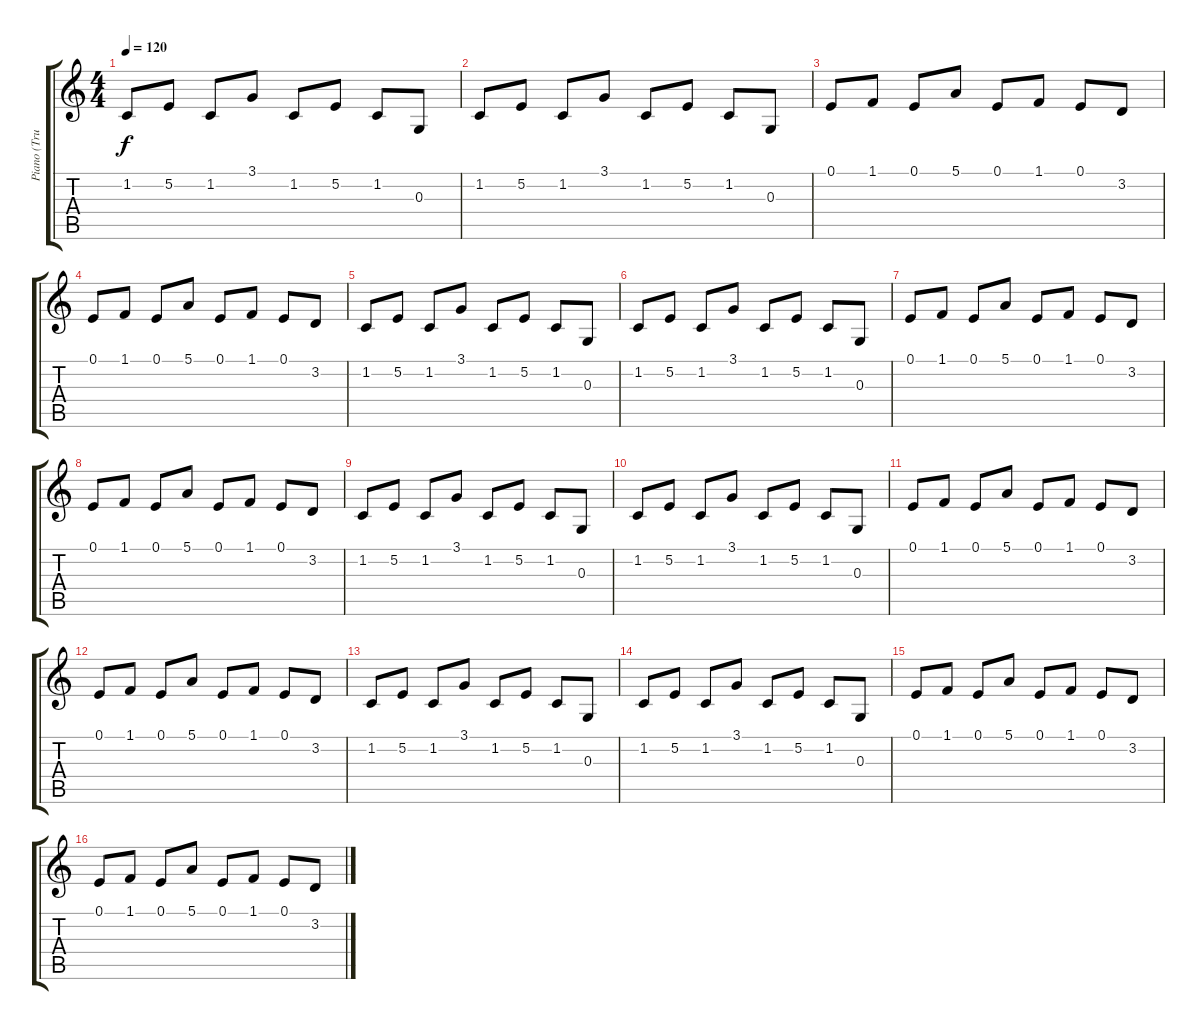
\track ("Piano (Trung)" "Piano (Tru") {instrument acousticgrandpiano}
\staff {score tabs}
\tuning (E4 B3 G3 D3 A2 E2) {hide}
\ts (4 4)
\tempo 120
\clef g2
\ks c
1.2.8{dy f} 5.2.8 1.2.8 3.1.8 1.2.8 5.2.8 1.2.8 0.3.8 |
1.2.8 5.2.8 1.2.8 3.1.8 1.2.8 5.2.8 1.2.8 0.3.8 |
0.1.8 1.1.8 0.1.8 5.1.8 0.1.8 1.1.8 0.1.8 3.2.8 |
0.1.8 1.1.8 0.1.8 5.1.8 0.1.8 1.1.8 0.1.8 3.2.8 |
1.2.8 5.2.8 1.2.8 3.1.8 1.2.8 5.2.8 1.2.8 0.3.8 |
1.2.8 5.2.8 1.2.8 3.1.8 1.2.8 5.2.8 1.2.8 0.3.8 |
0.1.8 1.1.8 0.1.8 5.1.8 0.1.8 1.1.8 0.1.8 3.2.8 |
0.1.8 1.1.8 0.1.8 5.1.8 0.1.8 1.1.8 0.1.8 3.2.8 |
1.2.8 5.2.8 1.2.8 3.1.8 1.2.8 5.2.8 1.2.8 0.3.8 |
1.2.8 5.2.8 1.2.8 3.1.8 1.2.8 5.2.8 1.2.8 0.3.8 |
0.1.8 1.1.8 0.1.8 5.1.8 0.1.8 1.1.8 0.1.8 3.2.8 |
0.1.8 1.1.8 0.1.8 5.1.8 0.1.8 1.1.8 0.1.8 3.2.8 |
1.2.8 5.2.8 1.2.8 3.1.8 1.2.8 5.2.8 1.2.8 0.3.8 |
1.2.8 5.2.8 1.2.8 3.1.8 1.2.8 5.2.8 1.2.8 0.3.8 |
0.1.8 1.1.8 0.1.8 5.1.8 0.1.8 1.1.8 0.1.8 3.2.8 |
0.1.8 1.1.8 0.1.8 5.1.8 0.1.8 1.1.8 0.1.8 3.2.8
